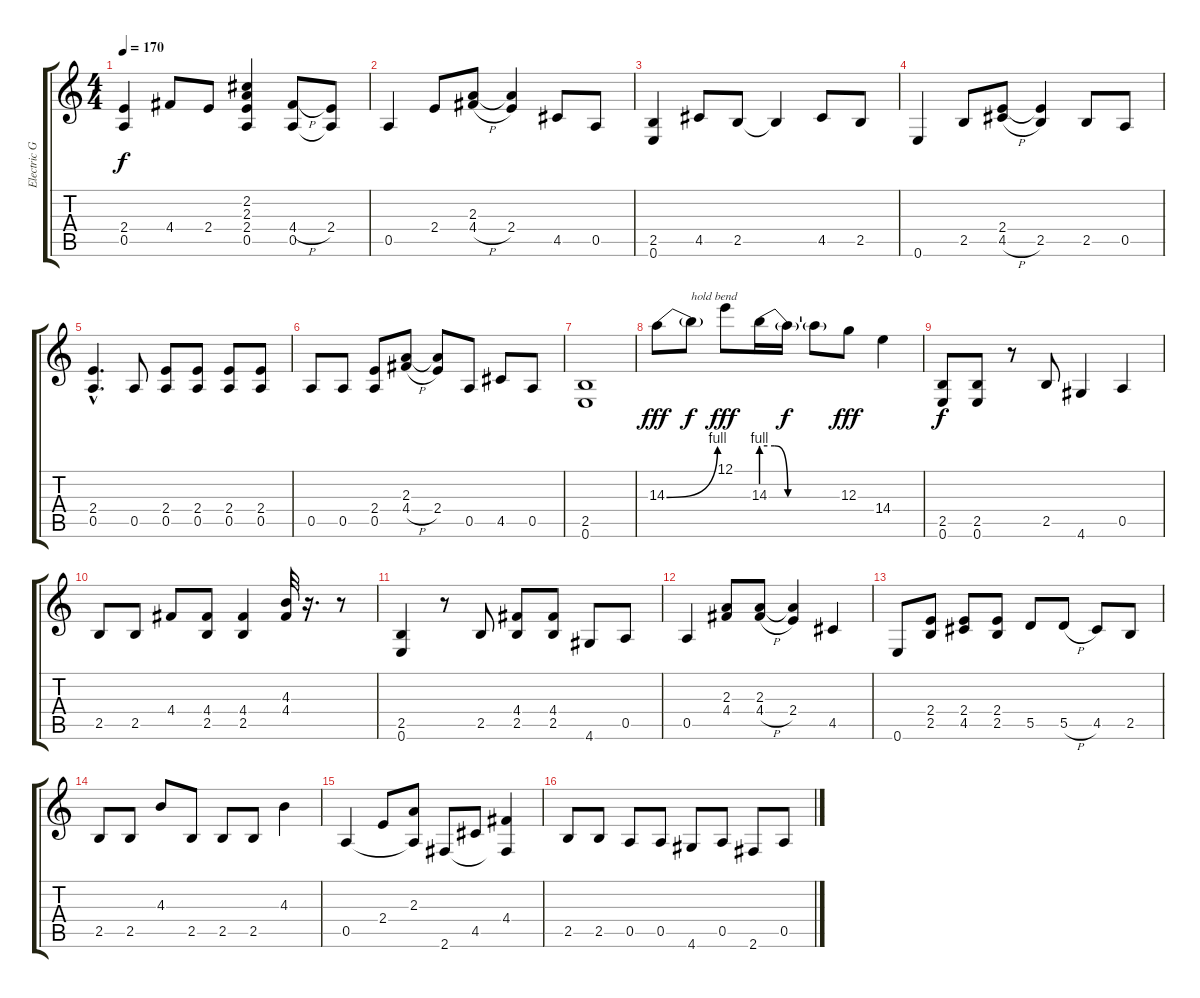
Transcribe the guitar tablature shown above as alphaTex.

\track ("Electric Guitar 1" "Electric G") {instrument electricguitarclean}
\staff {score tabs}
\tuning (E4 B3 G3 D3 A2 E2) {hide}
\ts (4 4)
\tempo 170
\clef g2
\ks c
(2.4 0.5).4{dy f} 4.4.8 2.4.8 (2.2 2.3 2.4 0.5).4 (4.4{h} 0.5).8 (2.4 0.5{t}).8 |
0.5.4 2.4.8 (2.3 4.4{h}).8 (2.3{t} 2.4).4 4.5.8 0.5.8 |
(2.5 0.6).4 4.5.8 2.5.8 2.5{t}.4 4.5.8 2.5.8 |
0.6.4 2.5.8 (2.4 4.5{h}).8 (2.4{t} 2.5).4 2.5.8 0.5.8 |
(2.4{hac} 0.5{hac}).4{d} 0.5.8 (2.4 0.5).8 (2.4 0.5).8 (2.4 0.5).8 (2.4 0.5).8 |
0.5.8 0.5.8 (2.4 0.5).8 (2.3 4.4{h}).8 (2.3{t} 2.4).8 0.5.8 4.5.8 0.5.8 |
(2.5 0.6).1 |
14.3{be (bend 0 0 60 4)}.8{dy fff} 14.3{t}.8{txt "hold bend" dy f} 12.1.8{dy fff} 14.3{be (custom 0 4 10 4 20 0 40 0 60 0)}.16 14.3{t}.16{dy f} 14.3{t}.8 12.3.8{dy fff} 14.4.4 |
(2.5 0.6).8{dy f} (2.5 0.6).8 r.8 2.5.8 4.6.4 0.5.4 |
2.5.8 2.5.8 4.4.8 (4.4 2.5).8 (4.4 2.5).4 (4.3 4.4).32 r.16{d} r.8 |
(2.5 0.6).4 r.8 2.5.8 (4.4 2.5).8 (4.4 2.5).8 4.6.8 0.5.8 |
0.5.4 (2.3 4.4).8 (2.3 4.4{h}).8 (2.3{t} 2.4).4 4.5.4 |
0.6.8 (2.4 2.5).8 (2.4 4.5).8 (2.4 2.5).8 5.5.8 5.5{h}.8 4.5.8 2.5.8 |
2.5.8 2.5.8 4.3.8 2.5.8 2.5.8 2.5.8 4.3.4 |
0.5.4 2.4.8 (2.3 0.5{t}).8 2.6.8 4.5.8 (4.4 2.6{t}).4 |
2.5.8 2.5.8 0.5.8 0.5.8 4.6.8 0.5.8 2.6.8 0.5.8
